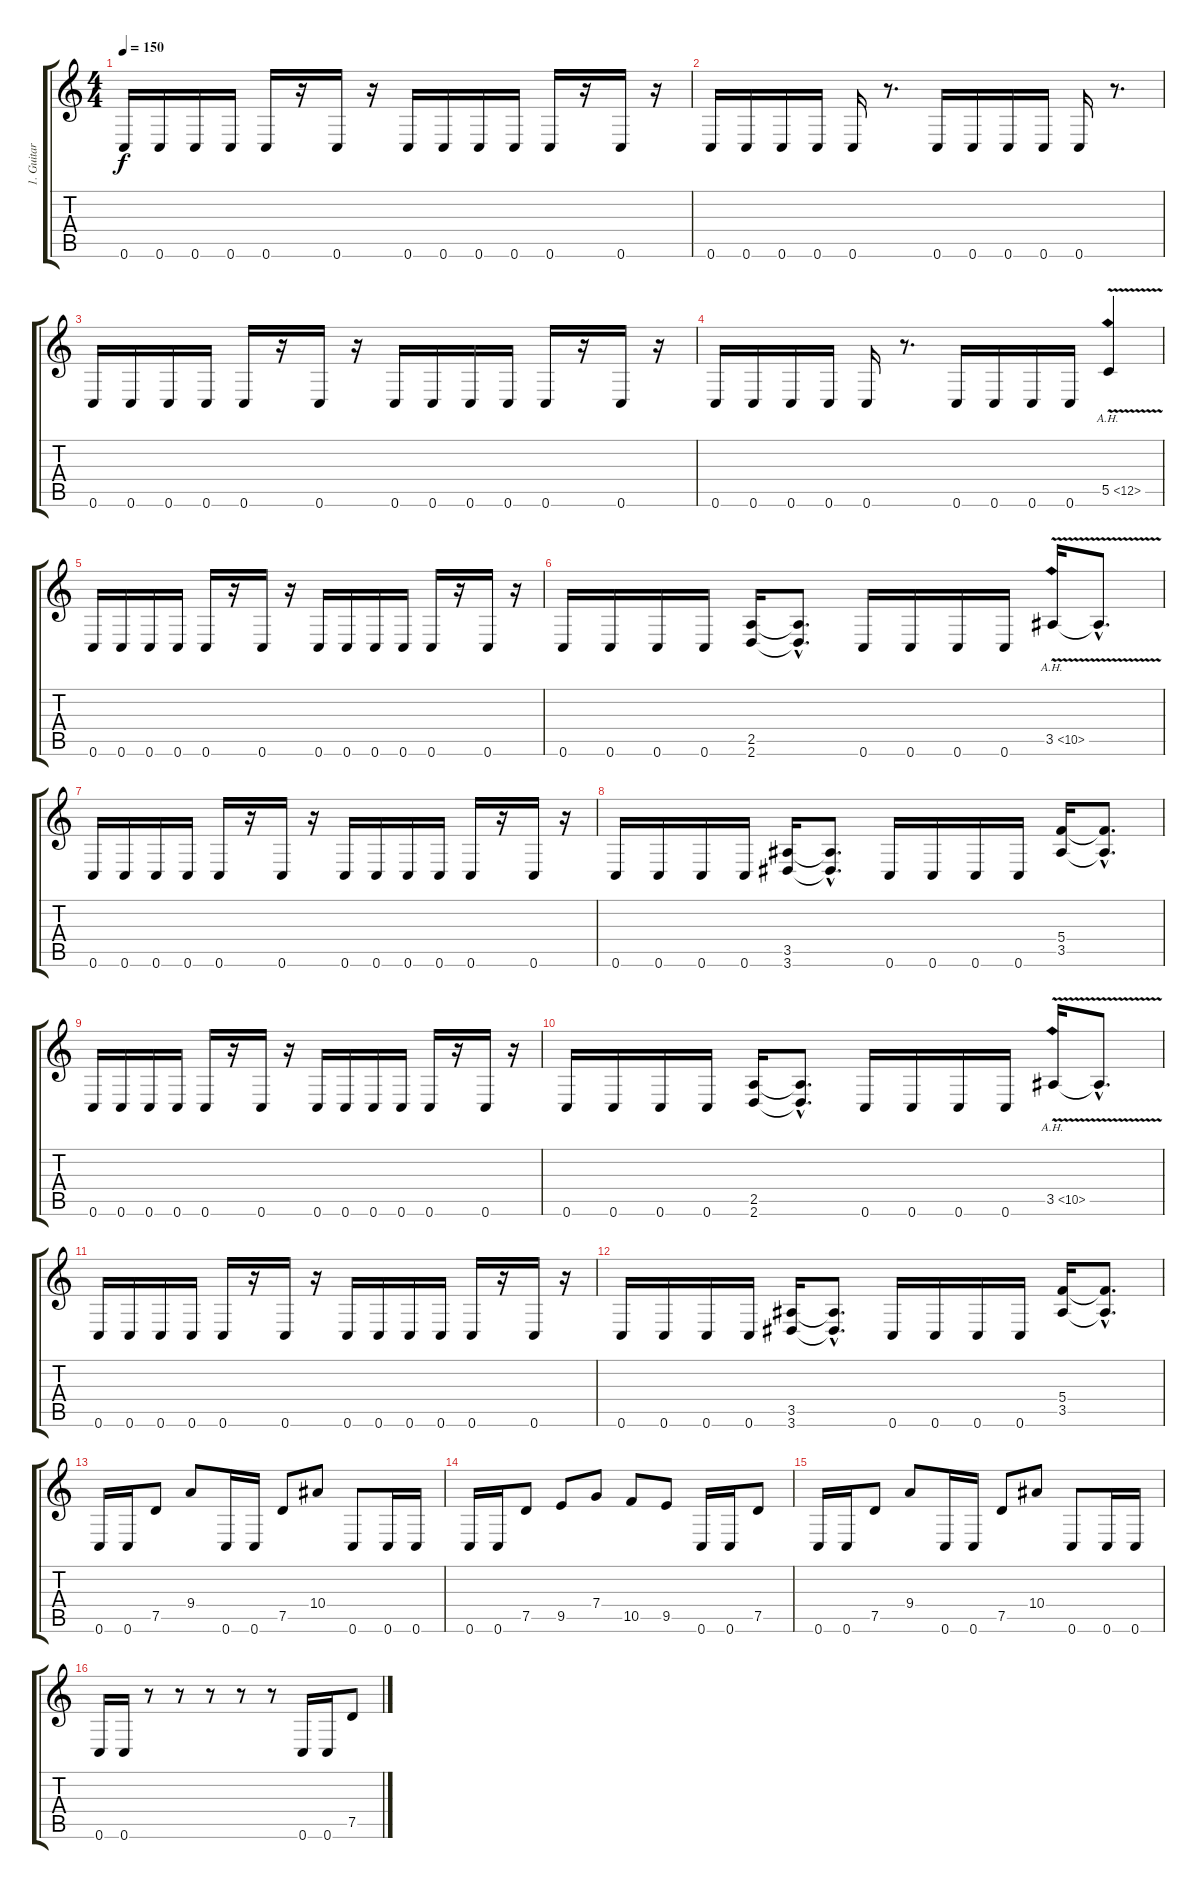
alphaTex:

\track ("1. Guitar" "1. Guitar") {instrument distortionguitar}
\staff {score tabs}
\tuning (D4 A3 F3 C3 G2 C2) {hide}
\ts (4 4)
\tempo 150
\clef g2
\ks c
0.6.16{dy f instrument distortionguitar} 0.6.16 0.6.16 0.6.16 0.6.16 r.16 0.6.16 r.16 0.6.16 0.6.16 0.6.16 0.6.16 0.6.16 r.16 0.6.16 r.16 |
0.6.16 0.6.16 0.6.16 0.6.16 0.6.16 r.8{d} 0.6.16 0.6.16 0.6.16 0.6.16 0.6.16 r.8{d} |
0.6.16 0.6.16 0.6.16 0.6.16 0.6.16 r.16 0.6.16 r.16 0.6.16 0.6.16 0.6.16 0.6.16 0.6.16 r.16 0.6.16 r.16 |
0.6.16 0.6.16 0.6.16 0.6.16 0.6.16 r.8{d} 0.6.16 0.6.16 0.6.16 0.6.16 5.5{ah 7 v}.4 |
0.6.16 0.6.16 0.6.16 0.6.16 0.6.16 r.16 0.6.16 r.16 0.6.16 0.6.16 0.6.16 0.6.16 0.6.16 r.16 0.6.16 r.16 |
0.6.16 0.6.16 0.6.16 0.6.16 (2.5 2.6).16 (2.5{hac t} 2.6{hac t}).8{d} 0.6.16 0.6.16 0.6.16 0.6.16 3.5{ah 7 v}.16 3.5{hac t}.8{d} |
0.6.16 0.6.16 0.6.16 0.6.16 0.6.16 r.16 0.6.16 r.16 0.6.16 0.6.16 0.6.16 0.6.16 0.6.16 r.16 0.6.16 r.16 |
0.6.16 0.6.16 0.6.16 0.6.16 (3.5 3.6).16 (3.5{hac t} 3.6{hac t}).8{d} 0.6.16 0.6.16 0.6.16 0.6.16 (5.4 3.5).16 (5.4{hac t} 3.5{hac t}).8{d} |
0.6.16 0.6.16 0.6.16 0.6.16 0.6.16 r.16 0.6.16 r.16 0.6.16 0.6.16 0.6.16 0.6.16 0.6.16 r.16 0.6.16 r.16 |
0.6.16 0.6.16 0.6.16 0.6.16 (2.5 2.6).16 (2.5{hac t} 2.6{hac t}).8{d} 0.6.16 0.6.16 0.6.16 0.6.16 3.5{ah 7 v}.16 3.5{hac t}.8{d} |
0.6.16 0.6.16 0.6.16 0.6.16 0.6.16 r.16 0.6.16 r.16 0.6.16 0.6.16 0.6.16 0.6.16 0.6.16 r.16 0.6.16 r.16 |
0.6.16 0.6.16 0.6.16 0.6.16 (3.5 3.6).16 (3.5{hac t} 3.6{hac t}).8{d} 0.6.16 0.6.16 0.6.16 0.6.16 (5.4 3.5).16 (5.4{hac t} 3.5{hac t}).8{d} |
0.6.16 0.6.16 7.5.8 9.4.8 0.6.16 0.6.16 7.5.8 10.4.8 0.6.8 0.6.16 0.6.16 |
0.6.16 0.6.16 7.5.8 9.5.8 7.4.8 10.5.8 9.5.8 0.6.16 0.6.16 7.5.8 |
0.6.16 0.6.16 7.5.8 9.4.8 0.6.16 0.6.16 7.5.8 10.4.8 0.6.8 0.6.16 0.6.16 |
0.6.16 0.6.16 r.8 r.8 r.8 r.8 r.8 0.6.16 0.6.16 7.5.8
